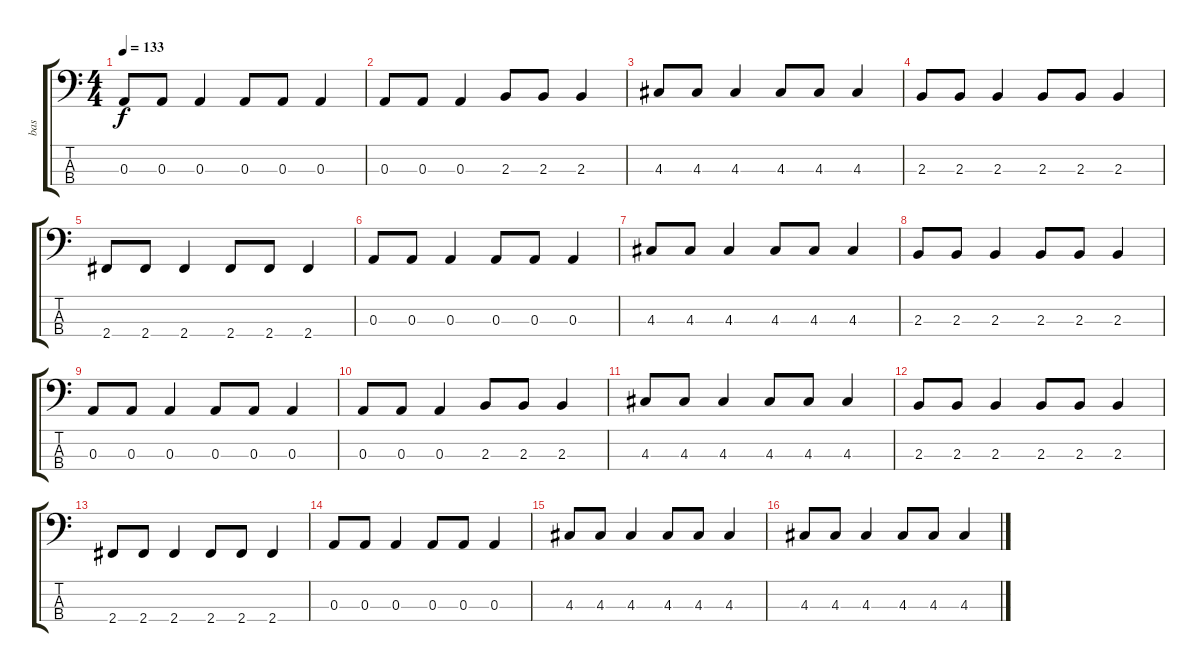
\track ("bas" "bas") {instrument acousticguitarnylon}
\staff {score tabs}
\tuning (G2 D2 A1 E1) {hide}
\ts (4 4)
\tempo 133
\clef f4
\ks c
0.3.8{dy f} 0.3.8 0.3.4 0.3.8 0.3.8 0.3.4 |
0.3.8 0.3.8 0.3.4 2.3.8 2.3.8 2.3.4 |
4.3.8 4.3.8 4.3.4 4.3.8 4.3.8 4.3.4 |
2.3.8 2.3.8 2.3.4 2.3.8 2.3.8 2.3.4 |
2.4.8 2.4.8 2.4.4 2.4.8 2.4.8 2.4.4 |
0.3.8 0.3.8 0.3.4 0.3.8 0.3.8 0.3.4 |
4.3.8 4.3.8 4.3.4 4.3.8 4.3.8 4.3.4 |
2.3.8 2.3.8 2.3.4 2.3.8 2.3.8 2.3.4 |
0.3.8 0.3.8 0.3.4 0.3.8 0.3.8 0.3.4 |
0.3.8 0.3.8 0.3.4 2.3.8 2.3.8 2.3.4 |
4.3.8 4.3.8 4.3.4 4.3.8 4.3.8 4.3.4 |
2.3.8 2.3.8 2.3.4 2.3.8 2.3.8 2.3.4 |
2.4.8 2.4.8 2.4.4 2.4.8 2.4.8 2.4.4 |
0.3.8 0.3.8 0.3.4 0.3.8 0.3.8 0.3.4 |
4.3.8 4.3.8 4.3.4 4.3.8 4.3.8 4.3.4 |
4.3.8 4.3.8 4.3.4 4.3.8 4.3.8 4.3.4
